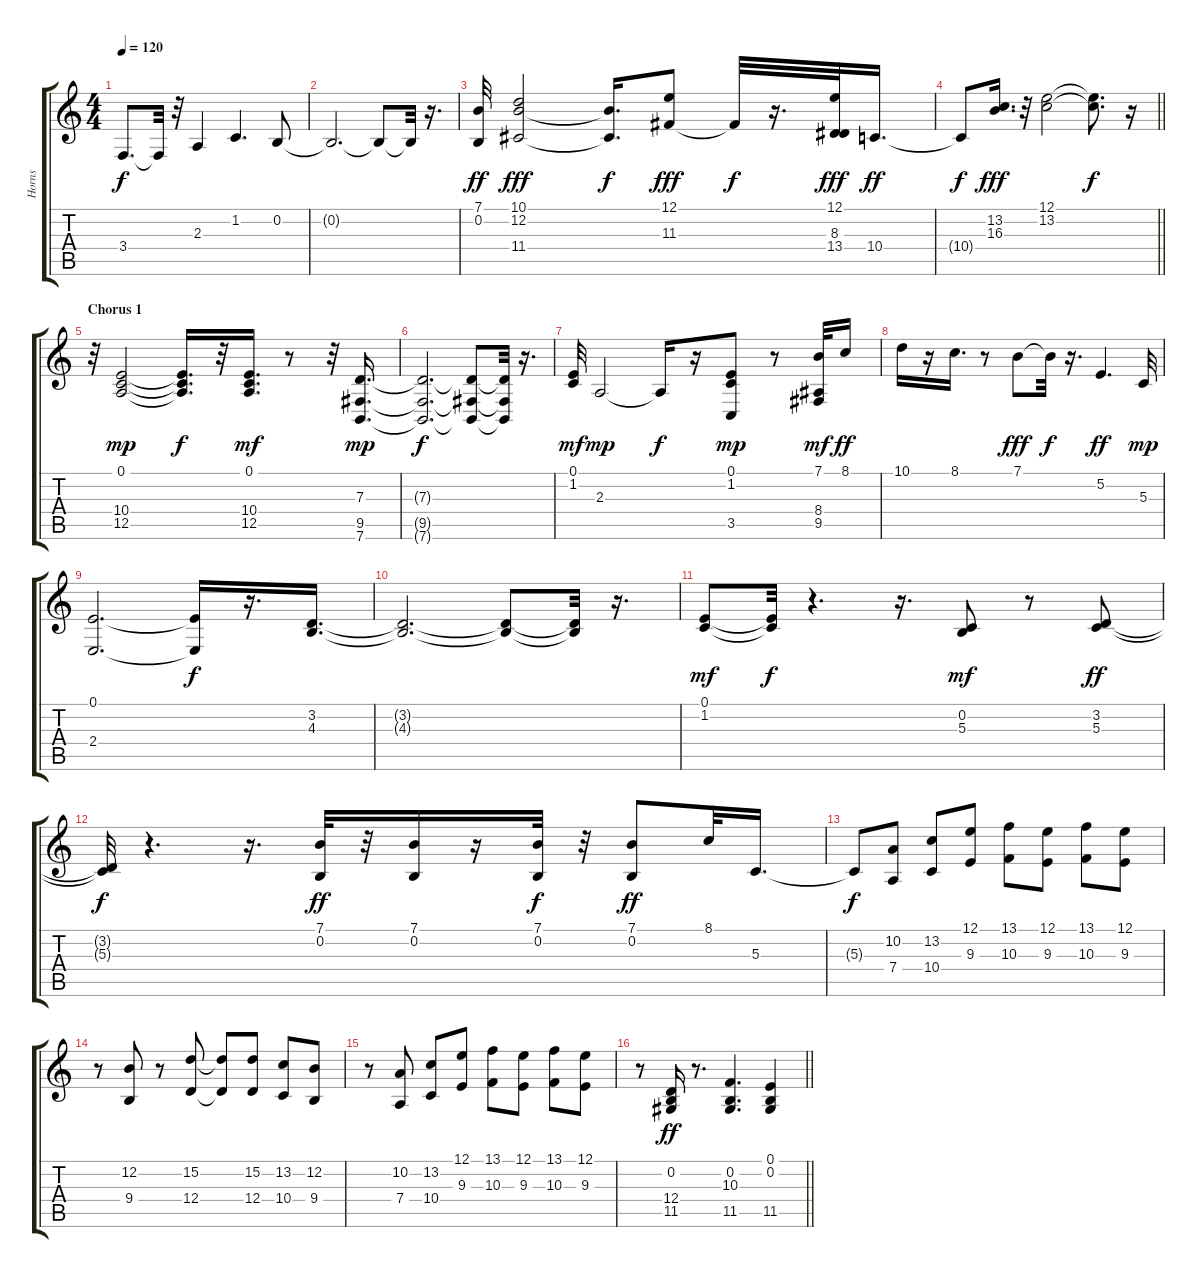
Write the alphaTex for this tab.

\track ("Horns" "Horns") {instrument brasssection}
\staff {score tabs}
\tuning (E4 B3 G3 D3 A2 E2) {hide}
\ts (4 4)
\tempo 120
\clef g2
\ks c
3.4.8{d dy f} 3.4{t}.32 r.32 2.3.4 1.2.4{d} 0.2.8 |
0.2{t}.2{d} 0.2{t}.8 0.2{t}.32 r.16{d} |
(7.1 0.2).32{dy ff} (10.1 12.2 11.4).2{dy fff} (12.2{t} 11.4{t}).16{d dy f} (12.1 11.3).8{dy fff} 11.3{t}.32{dy f} r.16{d} (12.1 8.3 13.4).32{dy fff} 10.4.16{d dy ff} |
\barLineRight lightlight
10.4{t}.8{dy f} (13.2 16.3).16{d dy fff} r.32 (12.1 13.2).2 (12.1{t} 13.2{t}).8{d dy f} r.16 |
\section ("" "Chorus 1")
r.32 (0.1 10.4 12.5).2{dy mp} (0.1{t} 10.4{t} 12.5{t}).16{d dy f} r.32 (0.1 10.4 12.5).16{d dy mf} r.8 r.32 (7.3 9.5 7.6).16{d dy mp} |
(7.3{t} 9.5{t} 7.6{t}).2{d dy f} (7.3{t} 9.5{t} 7.6{t}).8 (7.3{t} 9.5{t} 7.6{t}).32 r.16{d} |
(0.1 1.2).32{dy mf} 2.3.2{dy mp} 2.3{t}.16{dy f} r.16 (0.1 1.2 3.5).8{dy mp} r.8 (7.1 8.4 9.5).32{dy mf} 8.1.16{dy ff} |
10.1.16 r.16 8.1.16{d} r.8 7.1.8{dy fff} 7.1{t}.32{dy f} r.16{d} 5.2.4{d dy ff} 5.3.32{dy mp} |
(0.1 2.4).2{d} (0.1{t} 2.4{t}).16{dy f} r.16{d} (3.2 4.3).16{d} |
(3.2{t} 4.3{t}).2{d} (3.2{t} 4.3{t}).8 (3.2{t} 4.3{t}).32 r.16{d} |
(0.1 1.2).8{dy mf} (0.1{t} 1.2{t}).32{dy f} r.4{d} r.16{d} (0.2 5.3).8{dy mf} r.8 (3.2 5.3).8{dy ff} |
(3.2{t} 5.3{t}).32{dy f} r.4{d} r.16{d} (7.1 0.2).32{dy ff} r.32 (7.1 0.2).16 r.16 (7.1 0.2).32{dy f} r.32 (7.1 0.2).8{dy ff} 8.1.32 5.3.16{d} |
5.3{t}.8{dy f} (10.2 7.4).8 (13.2 10.4).8 (12.1 9.3).8 (13.1 10.3).8 (12.1 9.3).8 (13.1 10.3).8 (12.1 9.3).8 |
r.8 (12.2 9.4).8 r.8 (15.2 12.4).8 (15.2{t} 12.4{t}).8 (15.2 12.4).8 (13.2 10.4).8 (12.2 9.4).8 |
r.8 (10.2 7.4).8 (13.2 10.4).8 (12.1 9.3).8 (13.1 10.3).8 (12.1 9.3).8 (13.1 10.3).8 (12.1 9.3).8 |
\barLineRight lightlight
r.8 (0.2 12.4 11.5).16{dy ff} r.8{d} (0.2 10.3 11.5).4{d} (0.1 0.2 11.5).4
